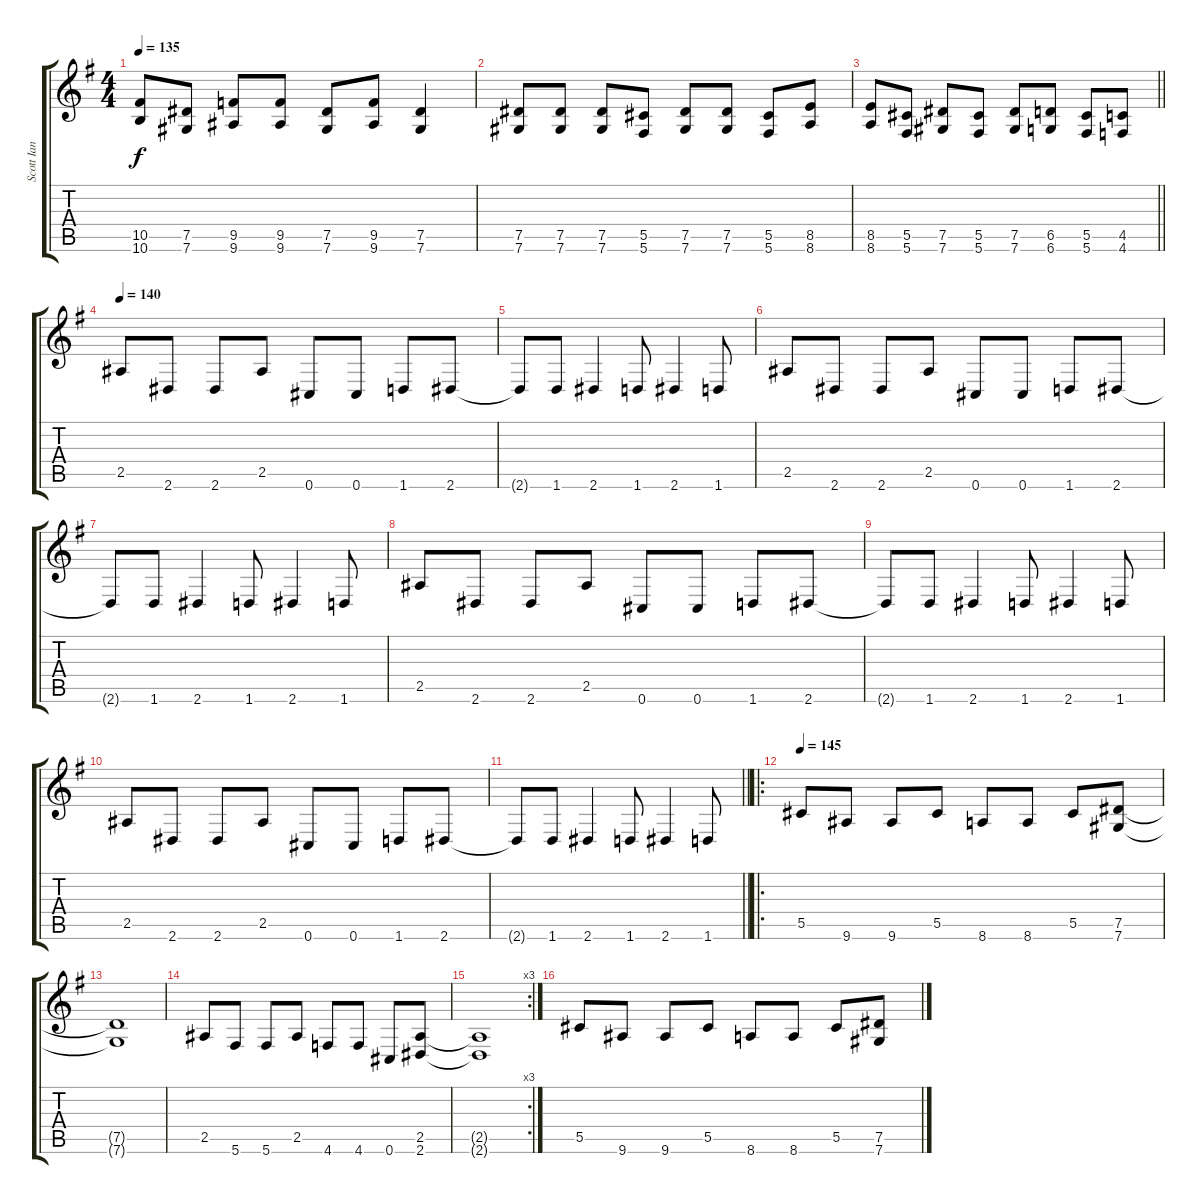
\track ("Scott Ian" "Scott Ian") {instrument distortionguitar}
\staff {score tabs}
\tuning (Eb4 Bb3 Gb3 Db3 Ab2 Db2) {hide}
\ts (4 4)
\tempo 135
\clef g2
\ks g
(10.5 10.6).8{dy f} (7.5 7.6).8 (9.5 9.6).8 (9.5 9.6).8 (7.5 7.6).8 (9.5 9.6).8 (7.5 7.6).4 |
(7.5 7.6).8 (7.5 7.6).8 (7.5 7.6).8 (5.5 5.6).8 (7.5 7.6).8 (7.5 7.6).8 (5.5 5.6).8 (8.5 8.6).8 |
\barLineRight lightlight
(8.5 8.6).8 (5.5 5.6).8 (7.5 7.6).8 (5.5 5.6).8 (7.5 7.6).8 (6.5 6.6).8 (5.5 5.6).8 (4.5 4.6).8 |
\tempo 140
2.5.8 2.6.8 2.6.8 2.5.8 0.6.8 0.6.8 1.6.8 2.6.8 |
2.6{t}.8 1.6.8 2.6.4 1.6.8 2.6.4 1.6.8 |
2.5.8 2.6.8 2.6.8 2.5.8 0.6.8 0.6.8 1.6.8 2.6.8 |
2.6{t}.8 1.6.8 2.6.4 1.6.8 2.6.4 1.6.8 |
2.5.8 2.6.8 2.6.8 2.5.8 0.6.8 0.6.8 1.6.8 2.6.8 |
2.6{t}.8 1.6.8 2.6.4 1.6.8 2.6.4 1.6.8 |
2.5.8 2.6.8 2.6.8 2.5.8 0.6.8 0.6.8 1.6.8 2.6.8 |
\barLineRight lightlight
2.6{t}.8 1.6.8 2.6.4 1.6.8 2.6.4 1.6.8 |
\ro
\tempo 145
5.5.8 9.6.8 9.6.8 5.5.8 8.6.8 8.6.8 5.5.8 (7.5 7.6).8 |
(7.5{t} 7.6{t}).1 |
2.5.8 5.6.8 5.6.8 2.5.8 4.6.8 4.6.8 0.6.8 (2.5 2.6).8 |
\rc 3
(2.5{t} 2.6{t}).1 |
5.5.8 9.6.8 9.6.8 5.5.8 8.6.8 8.6.8 5.5.8 (7.5 7.6).8
